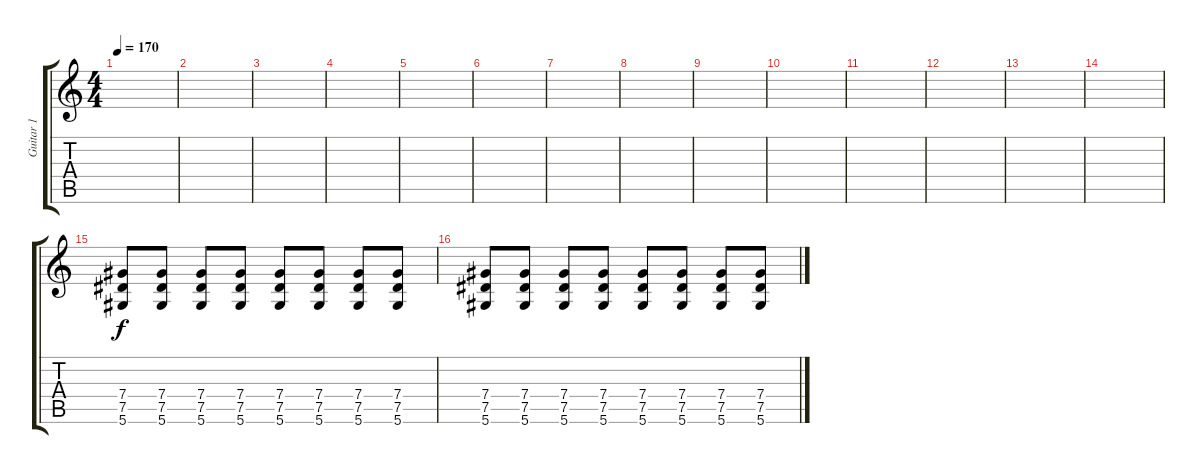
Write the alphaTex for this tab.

\track ("Guitar 1" "Guitar 1") {instrument overdrivenguitar}
\staff {score tabs}
\tuning (Eb4 Bb3 Gb3 Db3 Ab2 Eb2) {hide}
\ts (4 4)
\tempo 170
\clef g2
\ks c
|
|
|
|
|
|
|
|
|
|
|
|
|
|
(7.4 7.5 5.6).8{volume 14} (7.4 7.5 5.6).8 (7.4 7.5 5.6).8 (7.4 7.5 5.6).8 (7.4 7.5 5.6).8 (7.4 7.5 5.6).8 (7.4 7.5 5.6).8 (7.4 7.5 5.6).8 |
(7.4 7.5 5.6).8 (7.4 7.5 5.6).8 (7.4 7.5 5.6).8 (7.4 7.5 5.6).8 (7.4 7.5 5.6).8 (7.4 7.5 5.6).8 (7.4 7.5 5.6).8 (7.4 7.5 5.6).8
